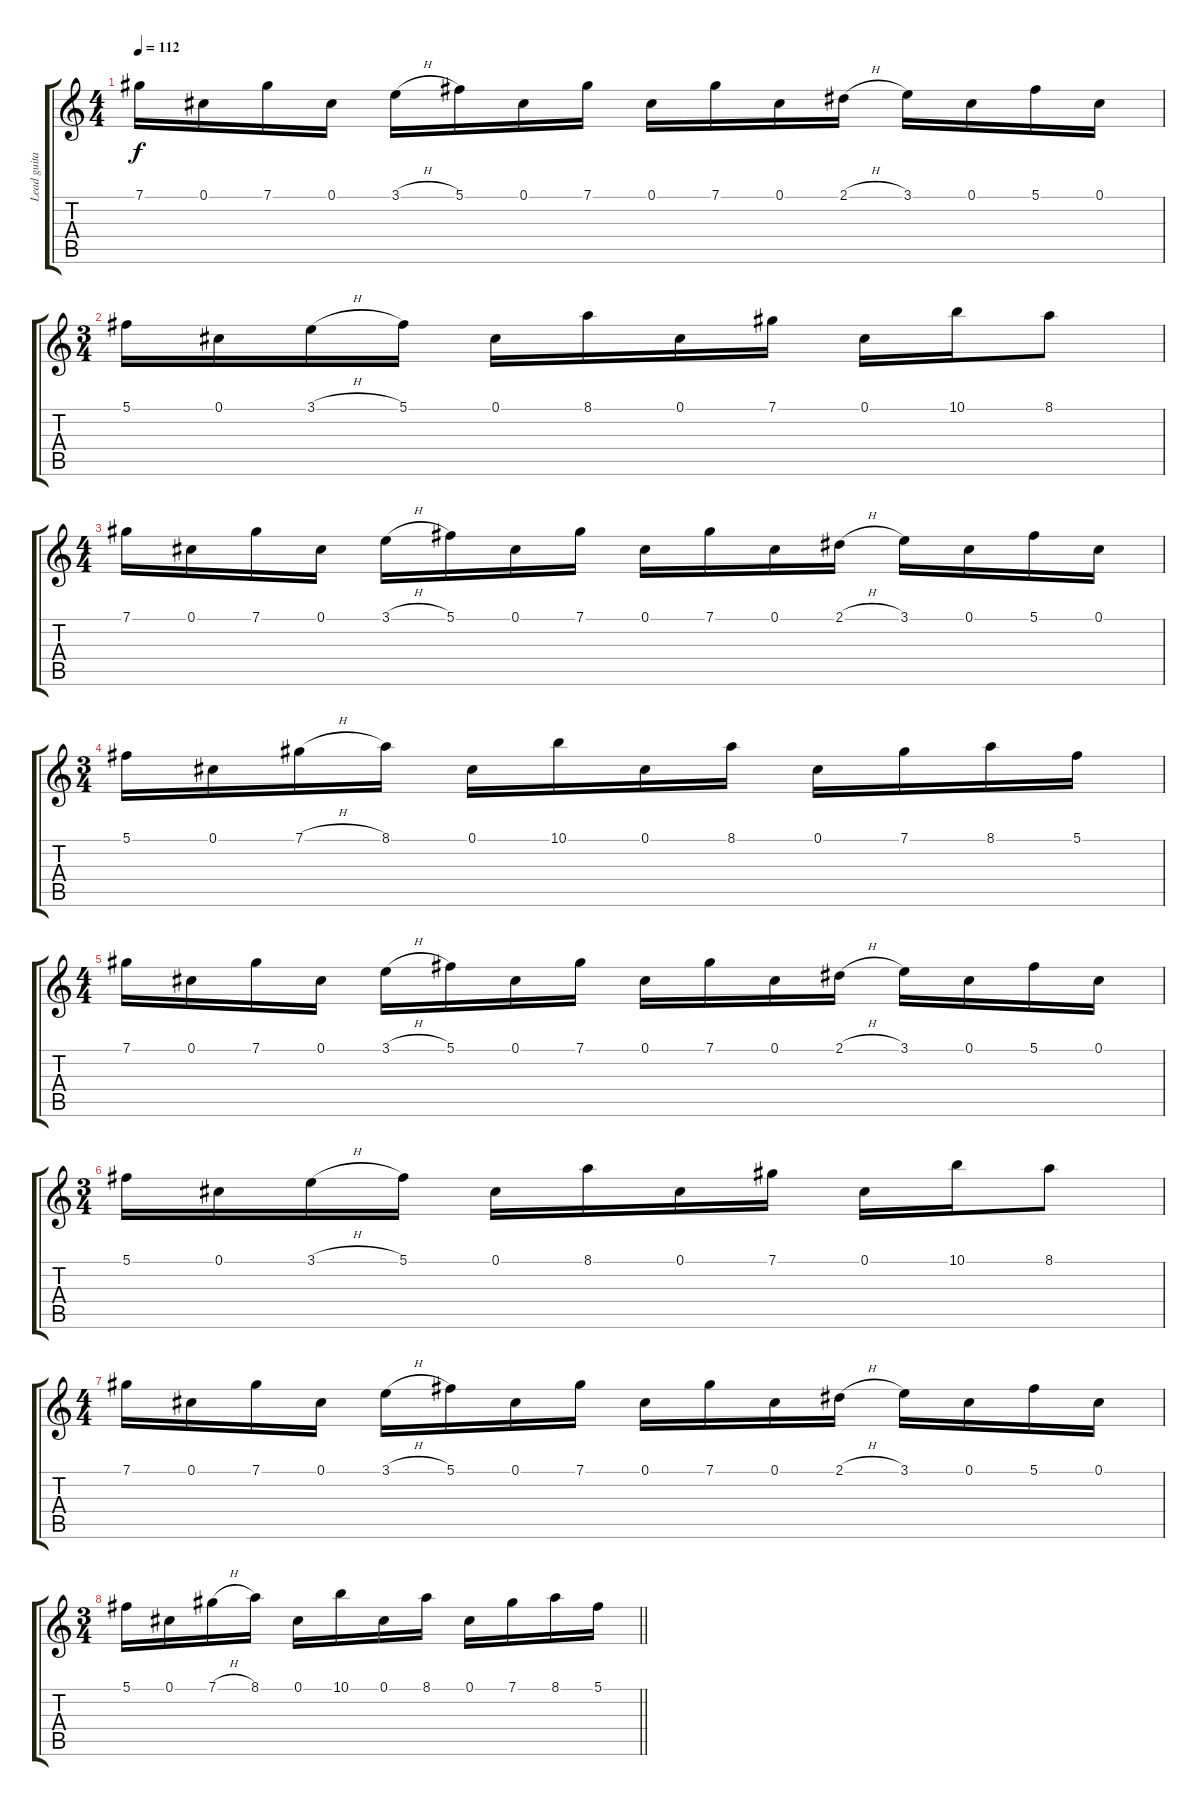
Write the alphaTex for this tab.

\track ("Lead guitar" "Lead guita") {instrument distortionguitar}
\staff {score tabs}
\tuning (Db4 Ab3 E3 B2 Gb2 Db2) {hide}
\ts (4 4)
\section ("" "")
\tempo 112
\clef g2
\ks c
7.1.16{dy f} 0.1.16 7.1.16 0.1.16 3.1{h}.16 5.1.16 0.1.16 7.1.16 0.1.16 7.1.16 0.1.16 2.1{h}.16 3.1.16 0.1.16 5.1.16 0.1.16 |
\ts (3 4)
5.1.16 0.1.16 3.1{h}.16 5.1.16 0.1.16 8.1.16 0.1.16 7.1.16 0.1.16 10.1.16 8.1.8 |
\ts (4 4)
7.1.16 0.1.16 7.1.16 0.1.16 3.1{h}.16 5.1.16 0.1.16 7.1.16 0.1.16 7.1.16 0.1.16 2.1{h}.16 3.1.16 0.1.16 5.1.16 0.1.16 |
\ts (3 4)
5.1.16 0.1.16 7.1{h}.16 8.1.16 0.1.16 10.1.16 0.1.16 8.1.16 0.1.16 7.1.16 8.1.16 5.1.16 |
\ts (4 4)
7.1.16 0.1.16 7.1.16 0.1.16 3.1{h}.16 5.1.16 0.1.16 7.1.16 0.1.16 7.1.16 0.1.16 2.1{h}.16 3.1.16 0.1.16 5.1.16 0.1.16 |
\ts (3 4)
5.1.16 0.1.16 3.1{h}.16 5.1.16 0.1.16 8.1.16 0.1.16 7.1.16 0.1.16 10.1.16 8.1.8 |
\ts (4 4)
7.1.16 0.1.16 7.1.16 0.1.16 3.1{h}.16 5.1.16 0.1.16 7.1.16 0.1.16 7.1.16 0.1.16 2.1{h}.16 3.1.16 0.1.16 5.1.16 0.1.16 |
\ts (3 4)
\barLineRight lightlight
5.1.16 0.1.16 7.1{h}.16 8.1.16 0.1.16 10.1.16 0.1.16 8.1.16 0.1.16 7.1.16 8.1.16 5.1.16
